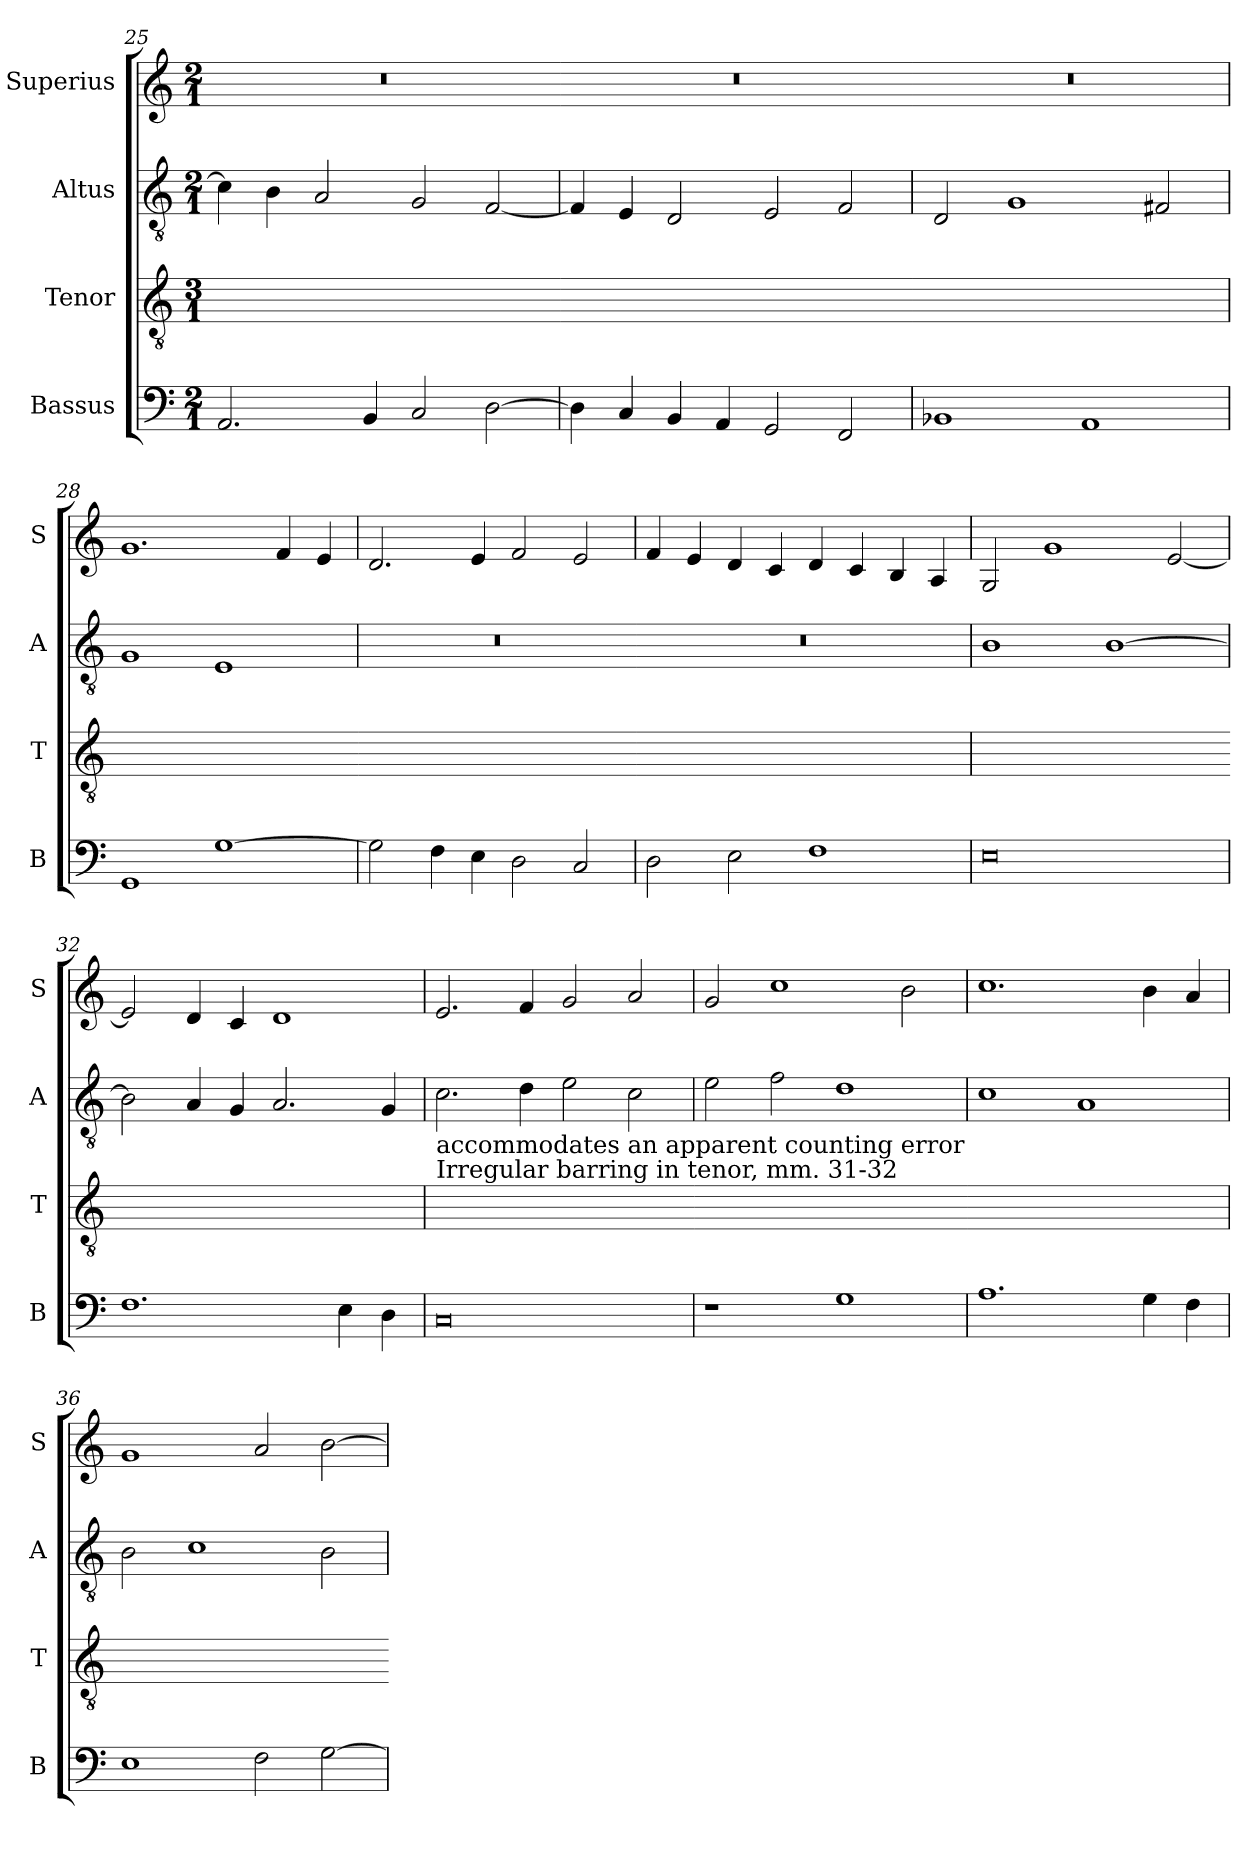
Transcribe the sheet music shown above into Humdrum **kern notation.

**kern	**kern	**kern	**kern
*part4	*part3	*part2	*part1
*staff4	*staff3	*staff2	*staff1
*I"Bassus	*I"Tenor	*I"Altus	*I"Superius
*I'B	*I'T	*I'A	*I'S
*clefF4	*clefGv2	*clefGv2	*clefG2
*k[]	*k[]	*k[]	*k[]
*M2/1	*M3/1	*M2/1	*M2/1
=25	=25	=25	=25
!	!LO:N:vis=1	!	!
2.AA	0r	4c]	0r
.	.	4B	.
.	.	2A	.
4BB	.	.	.
2C	.	2G	.
[2D	.	[2F	.
=26	=26-	=26	=26
!	!LO:N:vis=1	!	!
4D]	0ryy	4F]	0r
4C	.	4E	.
4BB	.	2D	.
4AA	.	.	.
2GG	.	2E	.
2FF	.	2F	.
=27	=27-	=27	=27
!	!LO:N:vis=1	!	!
1BB-X	0ryy	2D	0r
.	.	1G	.
1AA	.	.	.
.	.	2F#X	.
=28	=28	=28	=28
!	!LO:N:vis=1	!	!
1GG	0r	1G	1.g
[1G	.	1E	.
.	.	.	4f
.	.	.	4e
=29	=29-	=29	=29
!	!LO:N:vis=1	!	!
2G]	0ryy	0r	2.d
4F	.	.	.
4E	.	.	4e
2D	.	.	2f
2C	.	.	2e
=30	=30-	=30	=30
!	!LO:N:vis=1	!	!
2D	0ryy	0r	4f
.	.	.	4e
2E	.	.	4d
.	.	.	4c
1F	.	.	4d
.	.	.	4c
.	.	.	4B
.	.	.	4A
=31	=31	=31	=31
!	!LO:N:vis=1	!	!
0E	0r	1B	2G
.	.	.	1g
.	.	[1B	.
.	.	.	[2e
=32	=32-	=32	=32
!	!LO:N:vis=1	!	!
1.F	0ryy	2B]	2e]
.	.	4A	4d
.	.	4G	4c
.	.	2.A	1d
4E	.	.	.
4D	.	4G	.
=33	=33	=33	=33
!	!LO:TX:a:t=Irregular barring in tenor, mm. 31-32	!	!
!	!LO:TX:a:t=accommodates an apparent counting error	!	!
!	!LO:N:vis=1	!	!
0C	0r	2.c	2.e
.	.	4d	4f
.	.	2e	2g
.	.	2c	2a
=34	=34-	=34	=34
!	!LO:N:vis=1	!	!
1r	0ryy	2e	2g
.	.	2f	1cc
1G	.	1d	.
.	.	.	2b
=35	=35-	=35	=35
!	!LO:N:vis=1	!	!
1.A	0ryy	1c	1.cc
.	.	1A	.
4G	.	.	4b
4F	.	.	4a
=36	=36	=36	=36
!	!LO:N:vis=1	!	!
1E	0r	2B	1g
.	.	1c	.
2F	.	.	2a
[2G	.	2B	[2b
=	=-	=	=
*-	*-	*-	*-
